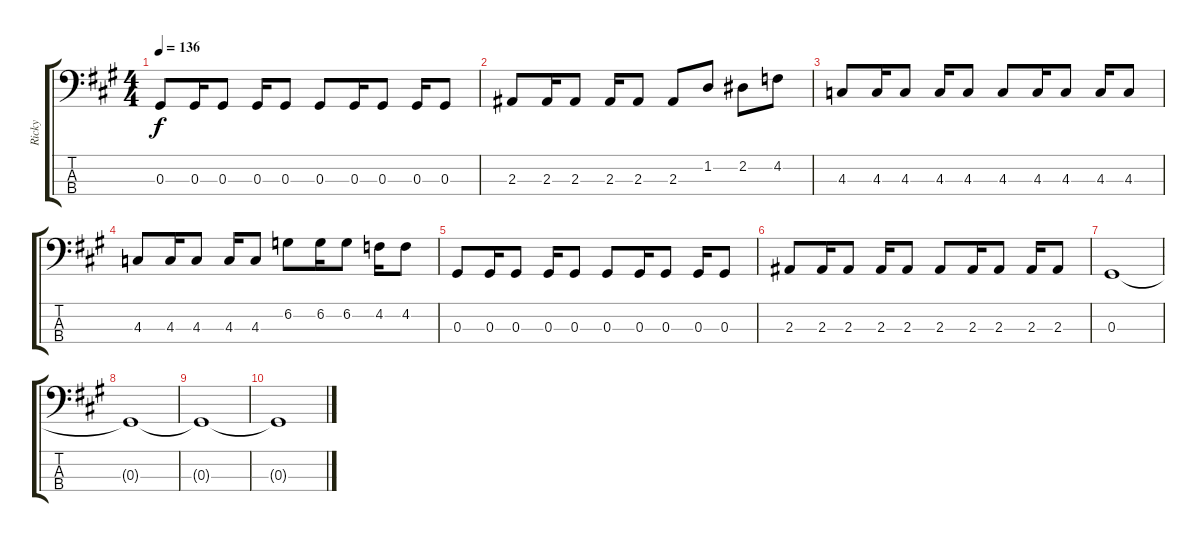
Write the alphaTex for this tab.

\track ("Ricky" "Ricky") {instrument electricbasspick}
\staff {score tabs}
\tuning (Gb2 Db2 Ab1 Eb1) {hide}
\ts (4 4)
\tempo 136
\clef f4
\ks a
0.3.8{dy f} 0.3.16 0.3.8 0.3.16 0.3.8 0.3.8 0.3.16 0.3.8 0.3.16 0.3.8 |
2.3.8 2.3.16 2.3.8 2.3.16 2.3.8 2.3.8 1.2.8 2.2.8 4.2.8 |
4.3.8 4.3.16 4.3.8 4.3.16 4.3.8 4.3.8 4.3.16 4.3.8 4.3.16 4.3.8 |
4.3.8 4.3.16 4.3.8 4.3.16 4.3.8 6.2.8 6.2.16 6.2.8 4.2.16 4.2.8 |
0.3.8 0.3.16 0.3.8 0.3.16 0.3.8 0.3.8 0.3.16 0.3.8 0.3.16 0.3.8 |
2.3.8 2.3.16 2.3.8 2.3.16 2.3.8 2.3.8 2.3.16 2.3.8 2.3.16 2.3.8 |
0.3.1{volume 0} |
0.3{t}.1 |
0.3{t}.1 |
0.3{t}.1
